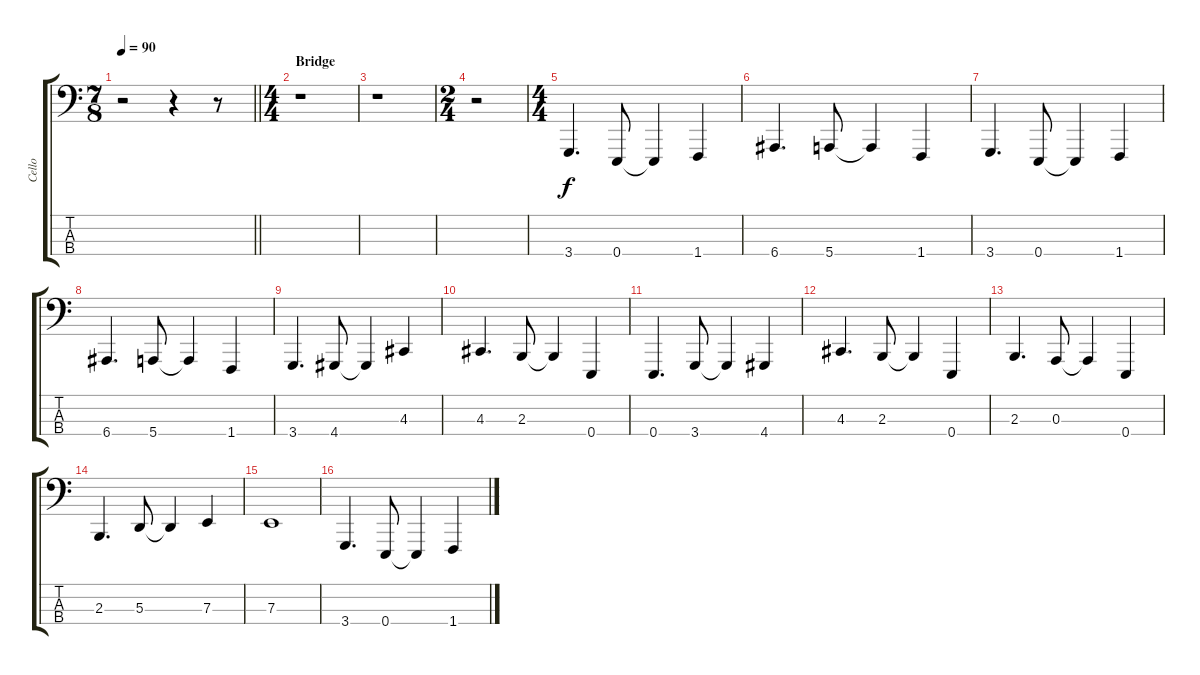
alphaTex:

\track ("Cello" "Cello") {instrument cello}
\staff {score tabs}
\tuning (G2 D2 A1 E1) {hide}
\ts (7 8)
\tempo 90
\clef f4
\barLineRight lightlight
\ks c
r.2{dy f} r.4 r.8 |
\ts (4 4)
\section ("" "Bridge")
r.1 |
r.1 |
\ts (2 4)
r.2 |
\ts (4 4)
3.4.4{d} 0.4.8 0.4{t}.4 1.4.4 |
6.4.4{d} 5.4.8 5.4{t}.4 1.4.4 |
3.4.4{d} 0.4.8 0.4{t}.4 1.4.4 |
6.4.4{d} 5.4.8 5.4{t}.4 1.4.4 |
3.4.4{d} 4.4.8 4.4{t}.4 4.3.4 |
4.3.4{d} 2.3.8 2.3{t}.4 0.4.4 |
0.4.4{d} 3.4.8 3.4{t}.4 4.4.4 |
4.3.4{d} 2.3.8 2.3{t}.4 0.4.4 |
2.3.4{d} 0.3.8 0.3{t}.4 0.4.4 |
2.3.4{d} 5.3.8 5.3{t}.4 7.3.4 |
7.3.1 |
3.4.4{d} 0.4.8 0.4{t}.4 1.4.4
